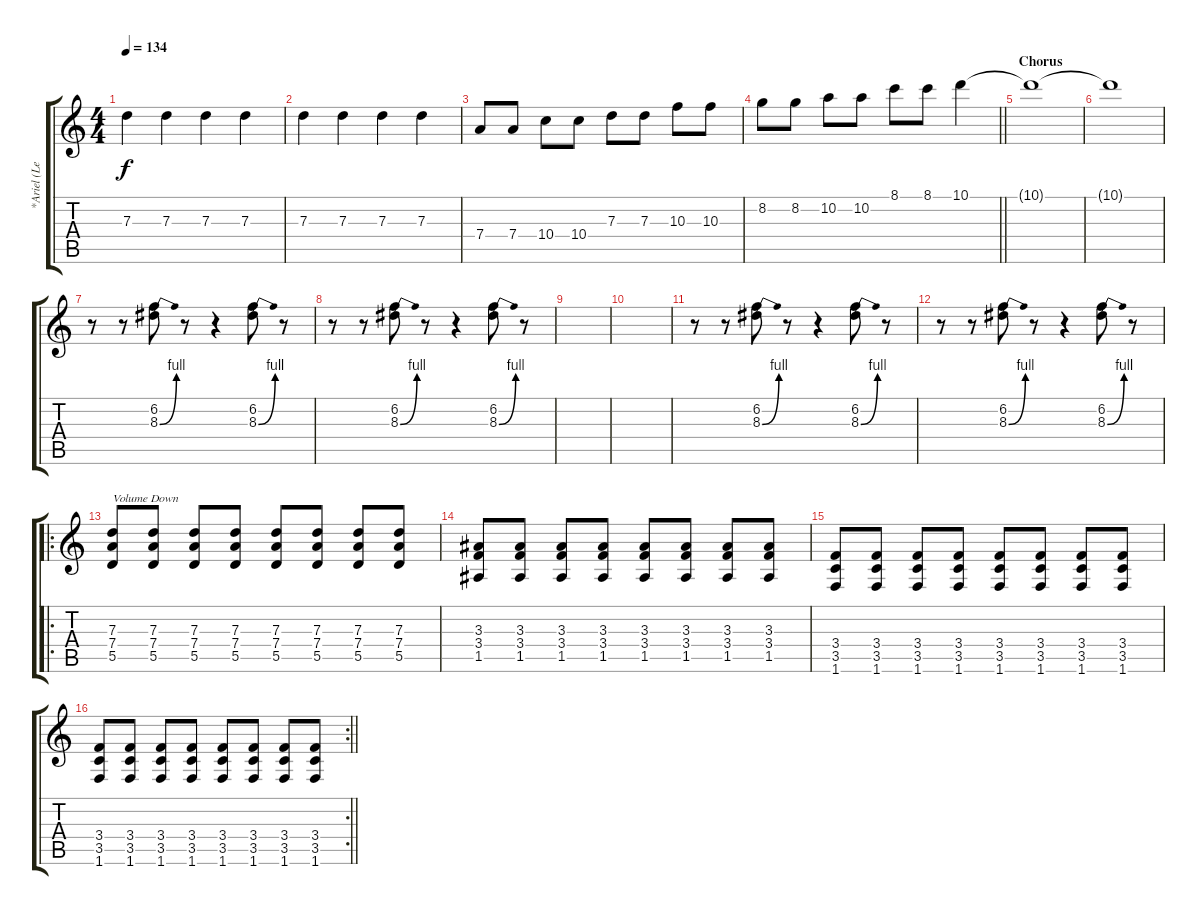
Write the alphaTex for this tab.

\track ("*Ariel (Lead Guitar 2)" "*Ariel (Le") {instrument overdrivenguitar}
\staff {score tabs}
\tuning (E4 B3 G3 D3 A2 E2) {hide}
\ts (4 4)
\tempo 134
\clef g2
\ks c
7.3.4{dy f} 7.3.4 7.3.4 7.3.4 |
7.3.4 7.3.4 7.3.4 7.3.4 |
7.4.8 7.4.8 10.4.8 10.4.8 7.3.8 7.3.8 10.3.8 10.3.8 |
\barLineRight lightlight
8.2.8 8.2.8 10.2.8 10.2.8 8.1.8 8.1.8 10.1.4 |
\section ("" "Chorus")
10.1{t}.1 |
10.1{t}.1 |
r.8{instrument overdrivenguitar} r.8 (6.2 8.3{be (bend 0 0 60 4)}).8 r.8 r.4 (6.2 8.3{be (bend 0 0 60 4)}).8 r.8 |
r.8 r.8 (6.2 8.3{be (bend 0 0 60 4)}).8 r.8 r.4 (6.2 8.3{be (bend 0 0 60 4)}).8 r.8 |
|
|
r.8{volume 12} r.8 (6.2 8.3{be (bend 0 0 60 4)}).8 r.8 r.4 (6.2 8.3{be (bend 0 0 60 4)}).8 r.8 |
r.8 r.8 (6.2 8.3{be (bend 0 0 60 4)}).8 r.8 r.4 (6.2 8.3{be (bend 0 0 60 4)}).8 r.8 |
\ro
(7.3 7.4 5.5).8{txt "Volume Down" volume 8} (7.3 7.4 5.5).8 (7.3 7.4 5.5).8 (7.3 7.4 5.5).8 (7.3 7.4 5.5).8 (7.3 7.4 5.5).8 (7.3 7.4 5.5).8 (7.3 7.4 5.5).8 |
(3.3 3.4 1.5).8 (3.3 3.4 1.5).8 (3.3 3.4 1.5).8 (3.3 3.4 1.5).8 (3.3 3.4 1.5).8 (3.3 3.4 1.5).8 (3.3 3.4 1.5).8 (3.3 3.4 1.5).8 |
(3.4 3.5 1.6).8 (3.4 3.5 1.6).8 (3.4 3.5 1.6).8 (3.4 3.5 1.6).8 (3.4 3.5 1.6).8 (3.4 3.5 1.6).8 (3.4 3.5 1.6).8 (3.4 3.5 1.6).8 |
\rc 2
\barLineRight lightlight
(3.4 3.5 1.6).8 (3.4 3.5 1.6).8 (3.4 3.5 1.6).8 (3.4 3.5 1.6).8 (3.4 3.5 1.6).8 (3.4 3.5 1.6).8 (3.4 3.5 1.6).8 (3.4 3.5 1.6).8
